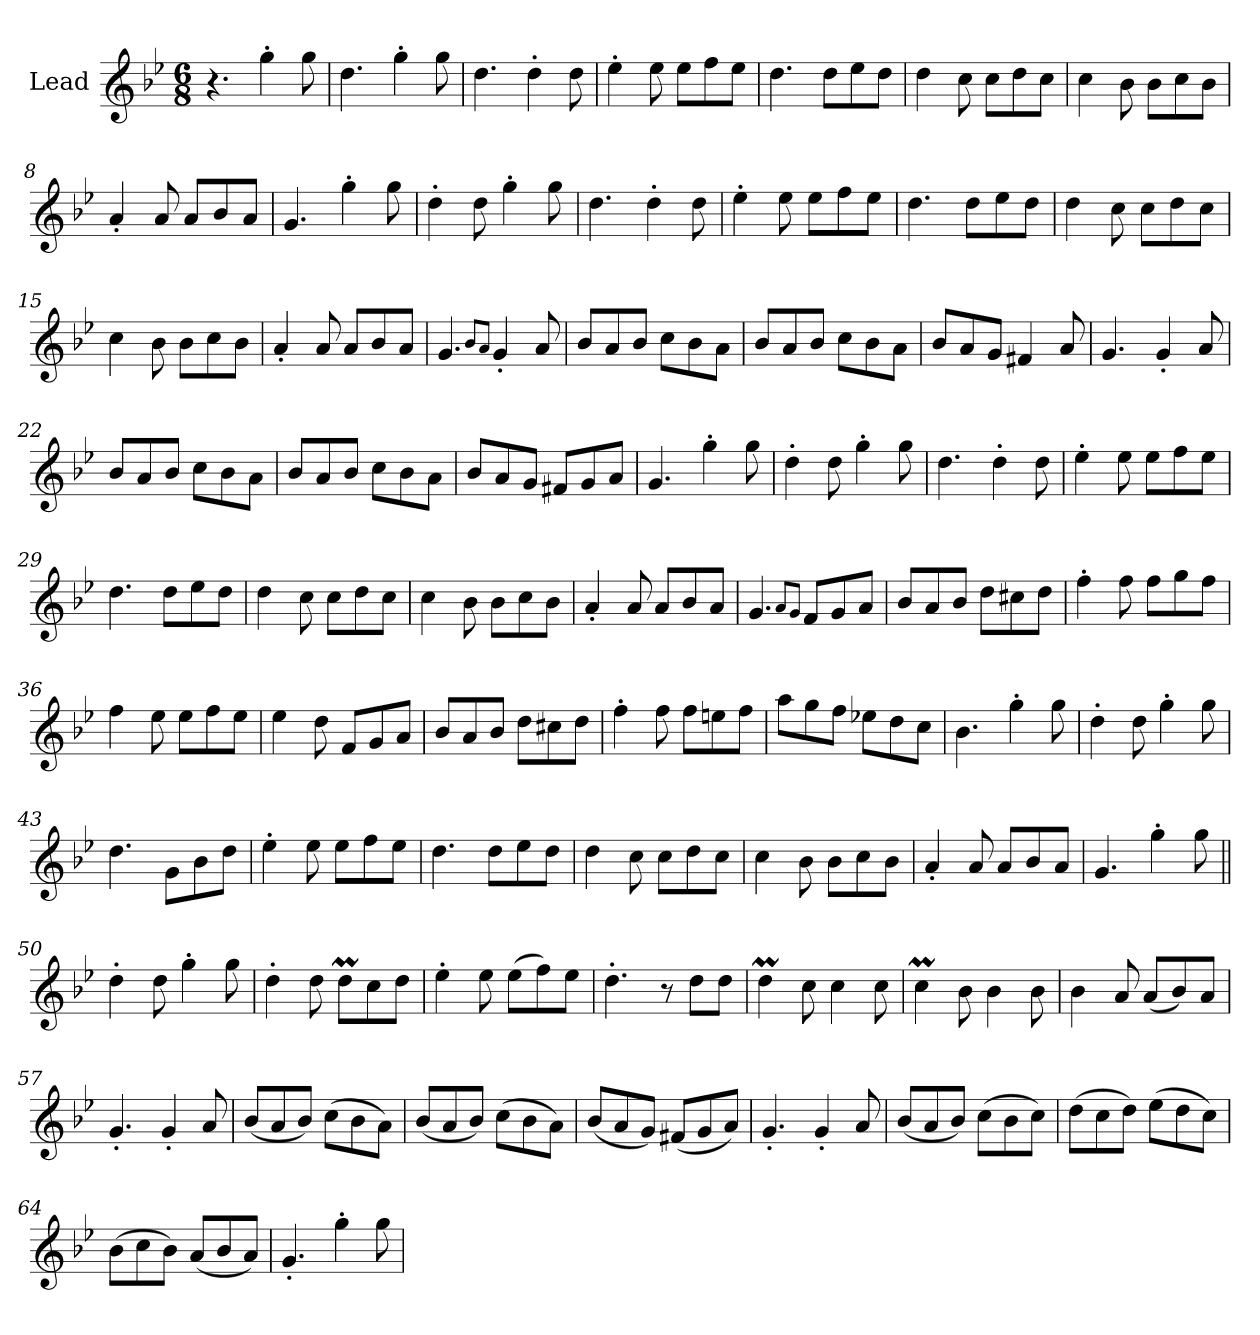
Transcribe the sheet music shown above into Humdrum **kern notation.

**kern
*part1
*staff1
*I"Lead
*I'Ld.
*clefG2
*k[b-e-]
*M6/8
*MM180
=1
4.r
4gg'
8gg
=2
4.dd
4gg'
8gg
=3
4.dd
4dd'
8dd
=4
4ee-'
8ee-
8ee-L
8ff
8ee-J
=5
4.dd
8ddL
8ee-
8ddJ
=6
4dd
8cc
8ccL
8dd
8ccJ
=7
4cc
8b-
8b-L
8cc
8b-J
=8
4a'
8a
8aL
8b-
8aJ
=9
4.g
4gg'
8gg
=10
4dd'
8dd
4gg'
8gg
=11
4.dd
4dd'
8dd
=12
4ee-'
8ee-
8ee-L
8ff
8ee-J
=13
4.dd
8ddL
8ee-
8ddJ
=14
4dd
8cc
8ccL
8dd
8ccJ
=15
4cc
8b-
8b-L
8cc
8b-J
=16
4a'
8a
8aL
8b-
8aJ
=17
4.g
8qb-L
8qaJ
4g'
8a
=18
8b-L
8a
8b-J
8ccL
8b-
8aJ
=19
8b-L
8a
8b-J
8ccL
8b-
8aJ
=20
8b-L
8a
8gJ
4f#X
8a
=21
4.g
4g'
8a
=22
8b-L
8a
8b-J
8ccL
8b-
8aJ
=23
8b-L
8a
8b-J
8ccL
8b-
8aJ
=24
8b-L
8a
8gJ
8f#XL
8g
8aJ
=25
4.g
4gg'
8gg
=26
4dd'
8dd
4gg'
8gg
=27
4.dd
4dd'
8dd
=28
4ee-'
8ee-
8ee-L
8ff
8ee-J
=29
4.dd
8ddL
8ee-
8ddJ
=30
4dd
8cc
8ccL
8dd
8ccJ
=31
4cc
8b-
8b-L
8cc
8b-J
=32
4a'
8a
8aL
8b-
8aJ
=33
4.g
8qaL
8qgJ
8fL
8g
8aJ
=34
8b-L
8a
8b-J
8ddL
8cc#X
8ddJ
=35
4ff'
8ff
8ffL
8gg
8ffJ
=36
4ff
8ee-
8ee-L
8ff
8ee-J
=37
4ee-
8dd
8fL
8g
8aJ
=38
8b-L
8a
8b-J
8ddL
8cc#X
8ddJ
=39
4ff'
8ff
8ffL
8een
8ffJ
=40
8aaL
8gg
8ffJ
8ee-XL
8dd
8ccJ
=41
4.b-
4gg'
8gg
=42
4dd'
8dd
4gg'
8gg
=43
4.dd
8gL
8b-
8ddJ
=44
4ee-'
8ee-
8ee-L
8ff
8ee-J
=45
4.dd
8ddL
8ee-
8ddJ
=46
4dd
8cc
8ccL
8dd
8ccJ
=47
4cc
8b-
8b-L
8cc
8b-J
=48
4a'
8a
8aL
8b-
8aJ
=49
4.g
4gg'
8gg
=50||
4dd'
8dd
4gg'
8gg
=51
4dd'
8dd
8ddmL
8cc
8ddJ
=52
4ee-'
8ee-
(>8ee-L
8ff)
8ee-J
=53
4.dd'
8r
8ddL
8ddJ
=54
4ddm
8cc
4cc
8cc
=55
4ccM
8b-
4b-
8b-
=56
4b-
8a
(<8aL
8b-)
8aJ
=57
4.g'
4g'
8a
=58
(<8b-L
8a
8b-J)
(>8ccL
8b-
8aJ)
=59
(<8b-L
8a
8b-J)
(>8ccL
8b-
8aJ)
=60
(<8b-L
8a
8gJ)
(<8f#XL
8g
8aJ)
=61
4.g'
4g'
8a
=62
(<8b-L
8a
8b-J)
(>8ccL
8b-
8ccJ)
=63
(>8ddL
8cc
8ddJ)
(>8ee-L
8dd
8ccJ)
=64
(>8b-L
8cc
8b-J)
(<8aL
8b-
8aJ)
=65
4.g'
4gg'
8gg
=
*-
